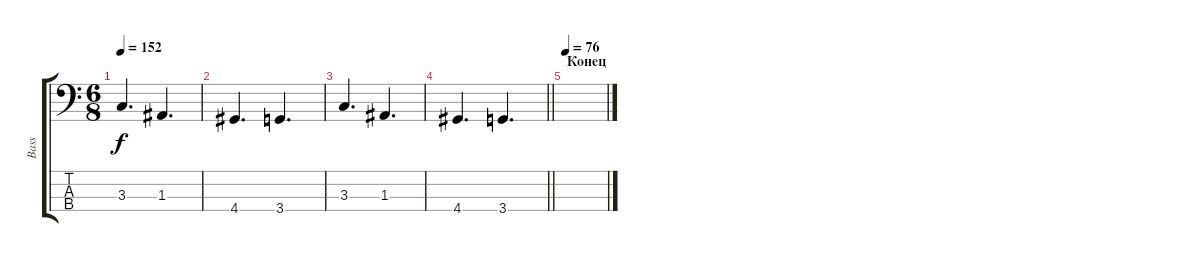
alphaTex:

\track ("Bass" "Bass") {instrument electricbassfinger}
\staff {score tabs}
\tuning (G2 D2 A1 E1) {hide}
\ts (6 8)
\tempo 152
\clef f4
\ks c
3.3.4{d dy f} 1.3.4{d} |
4.4.4{d} 3.4.4{d} |
3.3.4{d} 1.3.4{d} |
\barLineRight lightlight
4.4.4{d} 3.4.4{d} |
\section ("" "Конец")
\tempo 76
